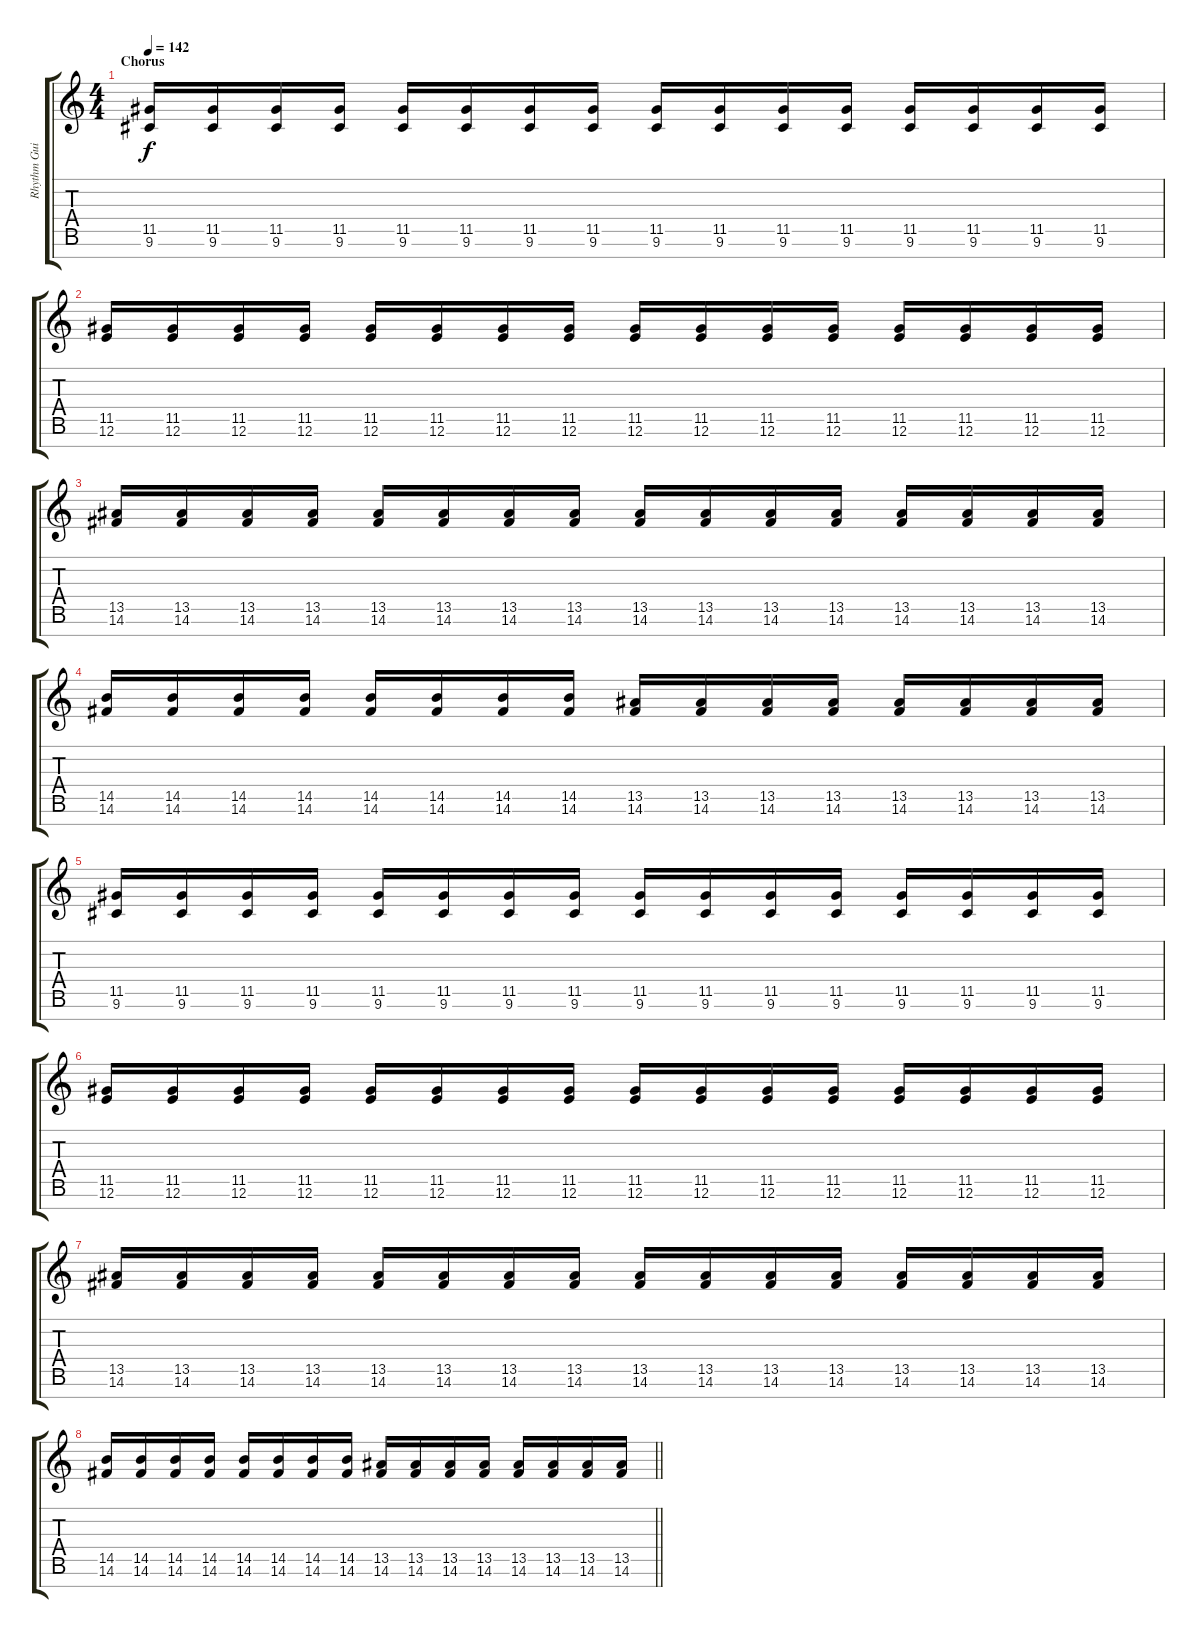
\track ("Rhythm Guitar 2" "Rhythm Gui") {instrument overdrivenguitar}
\staff {score tabs}
\tuning (E4 B3 G3 D3 A2 E2 B1) {hide}
\ts (4 4)
\section ("" "Chorus")
\tempo 142
\clef g2
\ks c
(11.5 9.6).16{dy f} (11.5 9.6).16 (11.5 9.6).16 (11.5 9.6).16 (11.5 9.6).16 (11.5 9.6).16 (11.5 9.6).16 (11.5 9.6).16 (11.5 9.6).16 (11.5 9.6).16 (11.5 9.6).16 (11.5 9.6).16 (11.5 9.6).16 (11.5 9.6).16 (11.5 9.6).16 (11.5 9.6).16 |
(11.5 12.6).16 (11.5 12.6).16 (11.5 12.6).16 (11.5 12.6).16 (11.5 12.6).16 (11.5 12.6).16 (11.5 12.6).16 (11.5 12.6).16 (11.5 12.6).16 (11.5 12.6).16 (11.5 12.6).16 (11.5 12.6).16 (11.5 12.6).16 (11.5 12.6).16 (11.5 12.6).16 (11.5 12.6).16 |
(13.5 14.6).16 (13.5 14.6).16 (13.5 14.6).16 (13.5 14.6).16 (13.5 14.6).16 (13.5 14.6).16 (13.5 14.6).16 (13.5 14.6).16 (13.5 14.6).16 (13.5 14.6).16 (13.5 14.6).16 (13.5 14.6).16 (13.5 14.6).16 (13.5 14.6).16 (13.5 14.6).16 (13.5 14.6).16 |
(14.5 14.6).16 (14.5 14.6).16 (14.5 14.6).16 (14.5 14.6).16 (14.5 14.6).16 (14.5 14.6).16 (14.5 14.6).16 (14.5 14.6).16 (13.5 14.6).16 (13.5 14.6).16 (13.5 14.6).16 (13.5 14.6).16 (13.5 14.6).16 (13.5 14.6).16 (13.5 14.6).16 (13.5 14.6).16 |
(11.5 9.6).16 (11.5 9.6).16 (11.5 9.6).16 (11.5 9.6).16 (11.5 9.6).16 (11.5 9.6).16 (11.5 9.6).16 (11.5 9.6).16 (11.5 9.6).16 (11.5 9.6).16 (11.5 9.6).16 (11.5 9.6).16 (11.5 9.6).16 (11.5 9.6).16 (11.5 9.6).16 (11.5 9.6).16 |
(11.5 12.6).16 (11.5 12.6).16 (11.5 12.6).16 (11.5 12.6).16 (11.5 12.6).16 (11.5 12.6).16 (11.5 12.6).16 (11.5 12.6).16 (11.5 12.6).16 (11.5 12.6).16 (11.5 12.6).16 (11.5 12.6).16 (11.5 12.6).16 (11.5 12.6).16 (11.5 12.6).16 (11.5 12.6).16 |
(13.5 14.6).16 (13.5 14.6).16 (13.5 14.6).16 (13.5 14.6).16 (13.5 14.6).16 (13.5 14.6).16 (13.5 14.6).16 (13.5 14.6).16 (13.5 14.6).16 (13.5 14.6).16 (13.5 14.6).16 (13.5 14.6).16 (13.5 14.6).16 (13.5 14.6).16 (13.5 14.6).16 (13.5 14.6).16 |
\barLineRight lightlight
(14.5 14.6).16 (14.5 14.6).16 (14.5 14.6).16 (14.5 14.6).16 (14.5 14.6).16 (14.5 14.6).16 (14.5 14.6).16 (14.5 14.6).16 (13.5 14.6).16 (13.5 14.6).16 (13.5 14.6).16 (13.5 14.6).16 (13.5 14.6).16 (13.5 14.6).16 (13.5 14.6).16 (13.5 14.6).16
